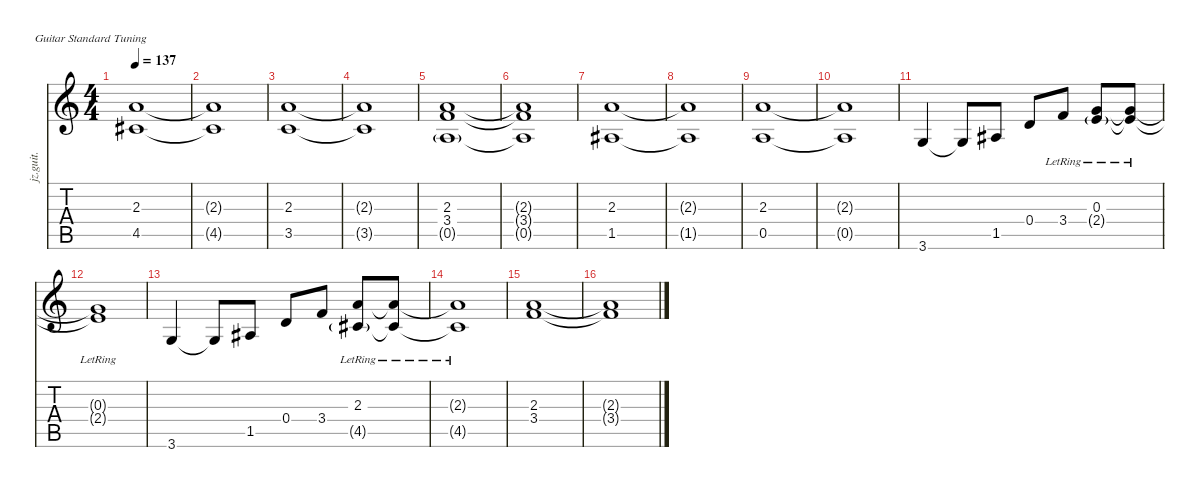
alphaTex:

\defaultSystemsLayout 4
\hideDynamics
\bracketExtendMode nobrackets
\otherSystemsTrackNameOrientation horizontal
\track ("Mikael Akerfeldt (Clean Jazz)" "jz.guit.") {instrument electricguitarjazz}
\staff {score tabs}
\tuning (E4 B3 G3 D3 A2 E2)
\ts (4 4)
\tempo 137
\clef g2
\ks c
(2.3 4.5{acc #}).1{dy f beam Up} |
(2.3{t} 4.5{t acc #}).1{beam Up} |
(2.3 3.5).1{beam Up} |
(2.3{t} 3.5{t}).1{beam Up} |
(2.3 3.4 0.5{g}).1{beam Up} |
(2.3{t} 3.4{t} 0.5{t}).1{beam Up} |
(2.3 1.5{acc #}).1{beam Up} |
(2.3{t} 1.5{t acc #}).1{beam Up} |
(2.3 0.5).1{beam Up} |
(2.3{t} 0.5{t}).1{beam Up} |
3.6.4{beam Up} 3.6{t}.8{beam Up} 1.5{acc #}.8{beam Up} 0.4.8{beam Up} 3.4{lr}.8{beam Up} (0.3{lr} 2.4{g}).8{beam Up} (0.3{lr t} 2.4{t}).8{beam Up} |
(0.3{lr t} 2.4{t}).1{beam Up} |
3.6.4{beam Up} 3.6{t}.8{beam Up} 1.5{acc #}.8{beam Up} 0.4.8{beam Up} 3.4.8{beam Up} (2.3{lr} 4.5{g acc #}).8{beam Up} (2.3{lr t} 4.5{t acc #}).8{beam Up} |
(2.3{lr t} 4.5{t acc #}).1{beam Up} |
(2.3 3.4).1{beam Up} |
(2.3{t} 3.4{t}).1{beam Up}
